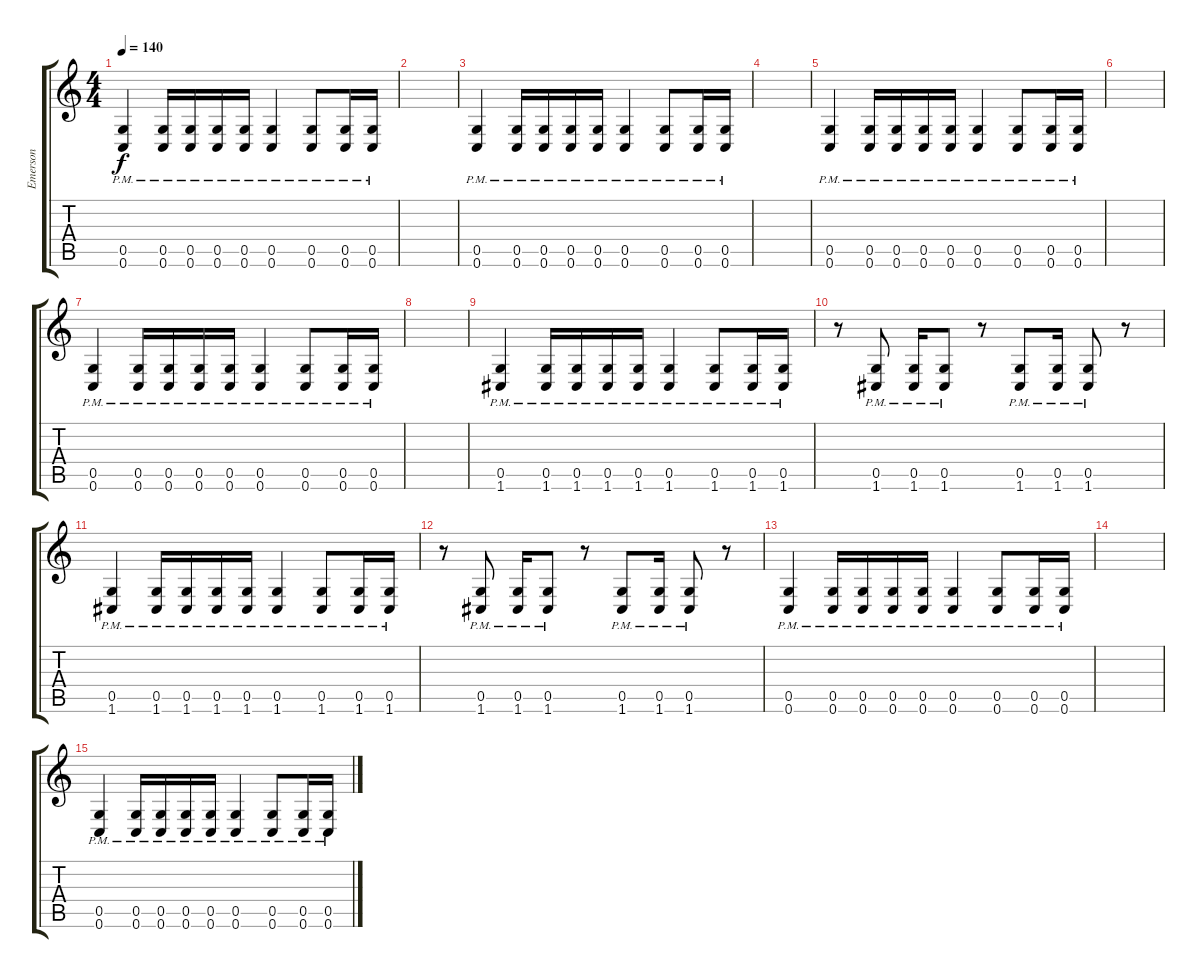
\track ("Emerson" "Emerson") {instrument distortionguitar}
\staff {score tabs}
\tuning (D4 A3 F3 C3 G2 C2) {hide}
\ts (4 4)
\tempo 140
\clef g2
\ks c
(0.5{pm} 0.6{pm}).4{dy f volume 13} (0.5{pm} 0.6{pm}).16 (0.5{pm} 0.6{pm}).16 (0.5{pm} 0.6{pm}).16 (0.5{pm} 0.6{pm}).16 (0.5{pm} 0.6{pm}).4 (0.5{pm} 0.6{pm}).8 (0.5{pm} 0.6{pm}).16 (0.5{pm} 0.6{pm}).16 |
|
(0.5{pm} 0.6{pm}).4 (0.5{pm} 0.6{pm}).16 (0.5{pm} 0.6{pm}).16 (0.5{pm} 0.6{pm}).16 (0.5{pm} 0.6{pm}).16 (0.5{pm} 0.6{pm}).4 (0.5{pm} 0.6{pm}).8 (0.5{pm} 0.6{pm}).16 (0.5{pm} 0.6{pm}).16 |
|
(0.5{pm} 0.6{pm}).4 (0.5{pm} 0.6{pm}).16 (0.5{pm} 0.6{pm}).16 (0.5{pm} 0.6{pm}).16 (0.5{pm} 0.6{pm}).16 (0.5{pm} 0.6{pm}).4 (0.5{pm} 0.6{pm}).8 (0.5{pm} 0.6{pm}).16 (0.5{pm} 0.6{pm}).16 |
|
(0.5{pm} 0.6{pm}).4 (0.5{pm} 0.6{pm}).16 (0.5{pm} 0.6{pm}).16 (0.5{pm} 0.6{pm}).16 (0.5{pm} 0.6{pm}).16 (0.5{pm} 0.6{pm}).4 (0.5{pm} 0.6{pm}).8 (0.5{pm} 0.6{pm}).16 (0.5{pm} 0.6{pm}).16 |
|
(0.5{pm} 1.6{pm}).4 (0.5{pm} 1.6{pm}).16 (0.5{pm} 1.6{pm}).16 (0.5{pm} 1.6{pm}).16 (0.5{pm} 1.6{pm}).16 (0.5{pm} 1.6{pm}).4 (0.5{pm} 1.6{pm}).8 (0.5{pm} 1.6{pm}).16 (0.5{pm} 1.6{pm}).16 |
r.8 (0.5{pm} 1.6{pm}).8 (0.5{pm} 1.6{pm}).16 (0.5{pm} 1.6{pm}).8 r.8 (0.5{pm} 1.6{pm}).8 (0.5{pm} 1.6{pm}).16 (0.5{pm} 1.6{pm}).8 r.8 |
(0.5{pm} 1.6{pm}).4 (0.5{pm} 1.6{pm}).16 (0.5{pm} 1.6{pm}).16 (0.5{pm} 1.6{pm}).16 (0.5{pm} 1.6{pm}).16 (0.5{pm} 1.6{pm}).4 (0.5{pm} 1.6{pm}).8 (0.5{pm} 1.6{pm}).16 (0.5{pm} 1.6{pm}).16 |
r.8 (0.5{pm} 1.6{pm}).8 (0.5{pm} 1.6{pm}).16 (0.5{pm} 1.6{pm}).8 r.8 (0.5{pm} 1.6{pm}).8 (0.5{pm} 1.6{pm}).16 (0.5{pm} 1.6{pm}).8 r.8 |
(0.5{pm} 0.6{pm}).4 (0.5{pm} 0.6{pm}).16 (0.5{pm} 0.6{pm}).16 (0.5{pm} 0.6{pm}).16 (0.5{pm} 0.6{pm}).16 (0.5{pm} 0.6{pm}).4 (0.5{pm} 0.6{pm}).8 (0.5{pm} 0.6{pm}).16 (0.5{pm} 0.6{pm}).16 |
|
(0.5{pm} 0.6{pm}).4 (0.5{pm} 0.6{pm}).16 (0.5{pm} 0.6{pm}).16 (0.5{pm} 0.6{pm}).16 (0.5{pm} 0.6{pm}).16 (0.5{pm} 0.6{pm}).4 (0.5{pm} 0.6{pm}).8 (0.5{pm} 0.6{pm}).16 (0.5{pm} 0.6{pm}).16
